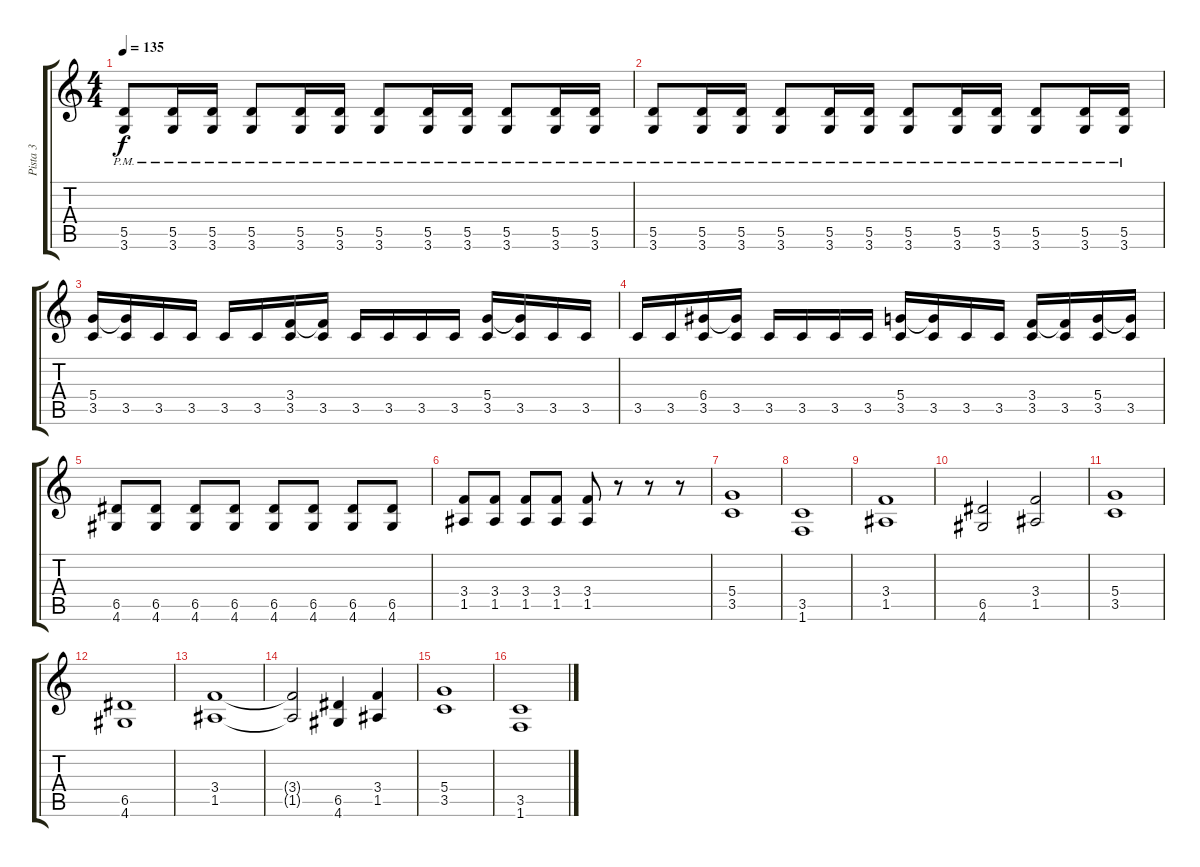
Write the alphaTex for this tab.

\track ("Pista 3" "Pista 3") {instrument distortionguitar}
\staff {score tabs}
\tuning (E4 B3 G3 D3 A2 E2) {hide}
\ts (4 4)
\tempo 135
\clef g2
\ks c
(5.5{pm} 3.6{pm}).8{dy f} (5.5{pm} 3.6{pm}).16 (5.5{pm} 3.6{pm}).16 (5.5{pm} 3.6{pm}).8 (5.5{pm} 3.6{pm}).16 (5.5{pm} 3.6{pm}).16 (5.5{pm} 3.6{pm}).8 (5.5{pm} 3.6{pm}).16 (5.5{pm} 3.6{pm}).16 (5.5{pm} 3.6{pm}).8 (5.5{pm} 3.6{pm}).16 (5.5{pm} 3.6{pm}).16 |
(5.5{pm} 3.6{pm}).8 (5.5{pm} 3.6{pm}).16 (5.5{pm} 3.6{pm}).16 (5.5{pm} 3.6{pm}).8 (5.5{pm} 3.6{pm}).16 (5.5{pm} 3.6{pm}).16 (5.5{pm} 3.6{pm}).8 (5.5{pm} 3.6{pm}).16 (5.5{pm} 3.6{pm}).16 (5.5{pm} 3.6{pm}).8 (5.5{pm} 3.6{pm}).16 (5.5{pm} 3.6{pm}).16 |
(5.4 3.5).16 (5.4{t} 3.5).16 3.5.16 3.5.16 3.5.16 3.5.16 (3.4 3.5).16 (3.4{t} 3.5).16 3.5.16 3.5.16 3.5.16 3.5.16 (5.4 3.5).16 (5.4{t} 3.5).16 3.5.16 3.5.16 |
3.5.16 3.5.16 (6.4 3.5).16 (6.4{t} 3.5).16 3.5.16 3.5.16 3.5.16 3.5.16 (5.4 3.5).16 (5.4{t} 3.5).16 3.5.16 3.5.16 (3.4 3.5).16 (3.4{t} 3.5).16 (5.4 3.5).16 (5.4{t} 3.5).16 |
(6.5 4.6).8 (6.5 4.6).8 (6.5 4.6).8 (6.5 4.6).8 (6.5 4.6).8 (6.5 4.6).8 (6.5 4.6).8 (6.5 4.6).8 |
(3.4 1.5).8 (3.4 1.5).8 (3.4 1.5).8 (3.4 1.5).8 (3.4 1.5).8 r.8 r.8 r.8 |
(5.4 3.5).1 |
(3.5 1.6).1 |
(3.4 1.5).1 |
(6.5 4.6).2 (3.4 1.5).2 |
(5.4 3.5).1 |
(6.5 4.6).1 |
(3.4 1.5).1 |
(3.4{t} 1.5{t}).2 (6.5 4.6).4 (3.4 1.5).4 |
(5.4 3.5).1 |
(3.5 1.6).1
